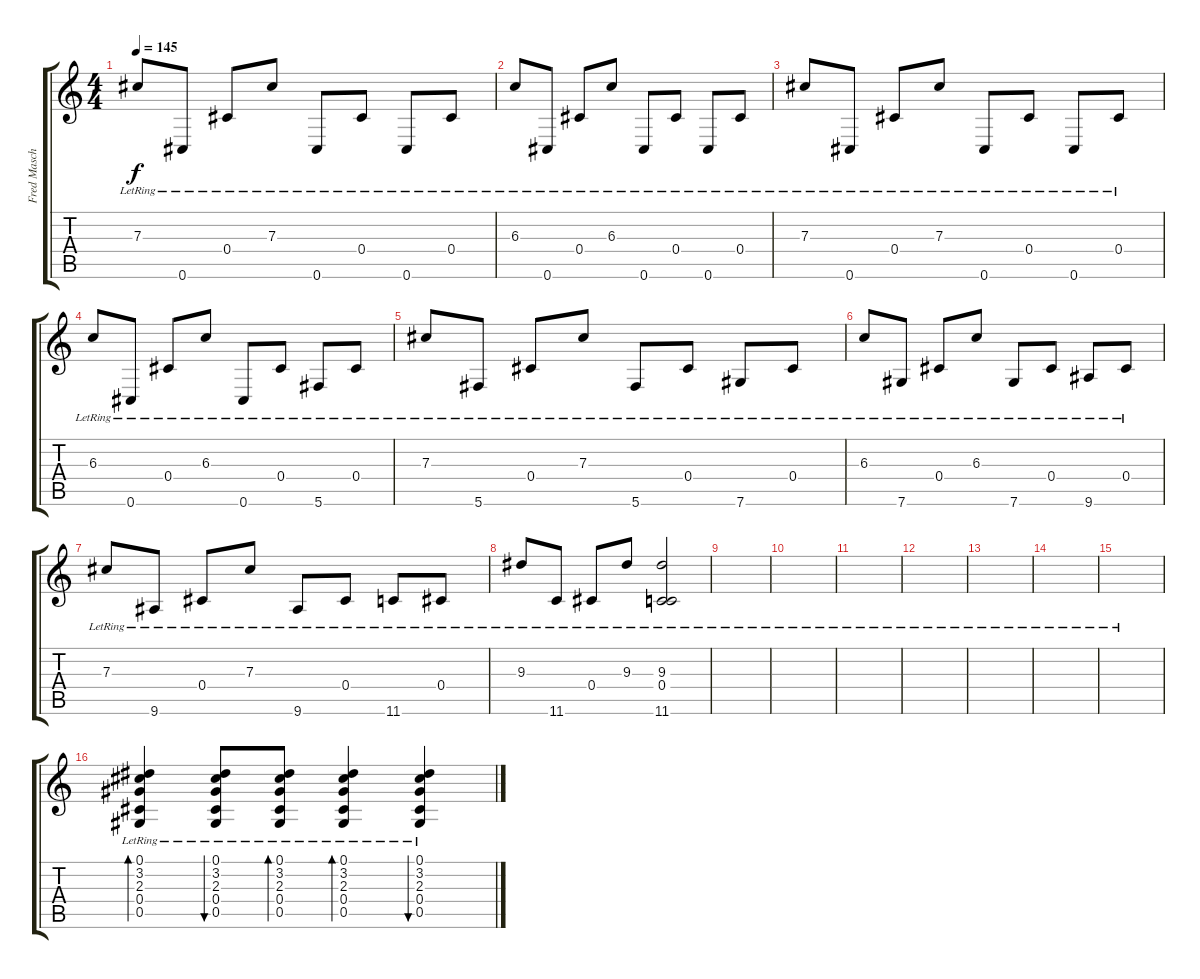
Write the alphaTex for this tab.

\track ("Fred Mascherino" "Fred Masch") {instrument acousticguitarsteel}
\staff {score tabs}
\tuning (Eb4 Bb3 Gb3 Db3 Ab2 Db2) {hide}
\ts (4 4)
\tempo 145
\clef g2
\ks c
7.3{lr}.8{dy f} 0.6{lr}.8 0.4{lr}.8 7.3{lr}.8 0.6{lr}.8 0.4{lr}.8 0.6{lr}.8 0.4{lr}.8 |
6.3{lr}.8 0.6{lr}.8 0.4{lr}.8 6.3{lr}.8 0.6{lr}.8 0.4{lr}.8 0.6{lr}.8 0.4{lr}.8 |
7.3{lr}.8 0.6{lr}.8 0.4{lr}.8 7.3{lr}.8 0.6{lr}.8 0.4{lr}.8 0.6{lr}.8 0.4{lr}.8 |
6.3{lr}.8 0.6{lr}.8 0.4{lr}.8 6.3{lr}.8 0.6{lr}.8 0.4{lr}.8 5.6{lr}.8 0.4{lr}.8 |
7.3{lr}.8 5.6{lr}.8 0.4{lr}.8 7.3{lr}.8 5.6{lr}.8 0.4{lr}.8 7.6{lr}.8 0.4{lr}.8 |
6.3{lr}.8 7.6{lr}.8 0.4{lr}.8 6.3{lr}.8 7.6{lr}.8 0.4{lr}.8 9.6{lr}.8 0.4{lr}.8 |
7.3{lr}.8 9.6{lr}.8 0.4{lr}.8 7.3{lr}.8 9.6{lr}.8 0.4{lr}.8 11.6{lr}.8 0.4{lr}.8 |
9.3{lr}.8 11.6{lr}.8 0.4{lr}.8 9.3{lr}.8 (9.3 0.4 11.6{lr}).2 |
|
|
|
|
|
|
|
(0.1{lr} 3.2{lr} 2.3{lr} 0.4{lr} 0.5{lr}).4{bd 30} (0.1{lr} 3.2{lr} 2.3{lr} 0.4{lr} 0.5{lr}).8{bu 30} (0.1{lr} 3.2{lr} 2.3{lr} 0.4{lr} 0.5{lr}).8{bd 30} (0.1{lr} 3.2{lr} 2.3{lr} 0.4{lr} 0.5{lr}).4{bd 30} (0.1{lr} 3.2{lr} 2.3{lr} 0.4{lr} 0.5{lr}).4{bu 30}
